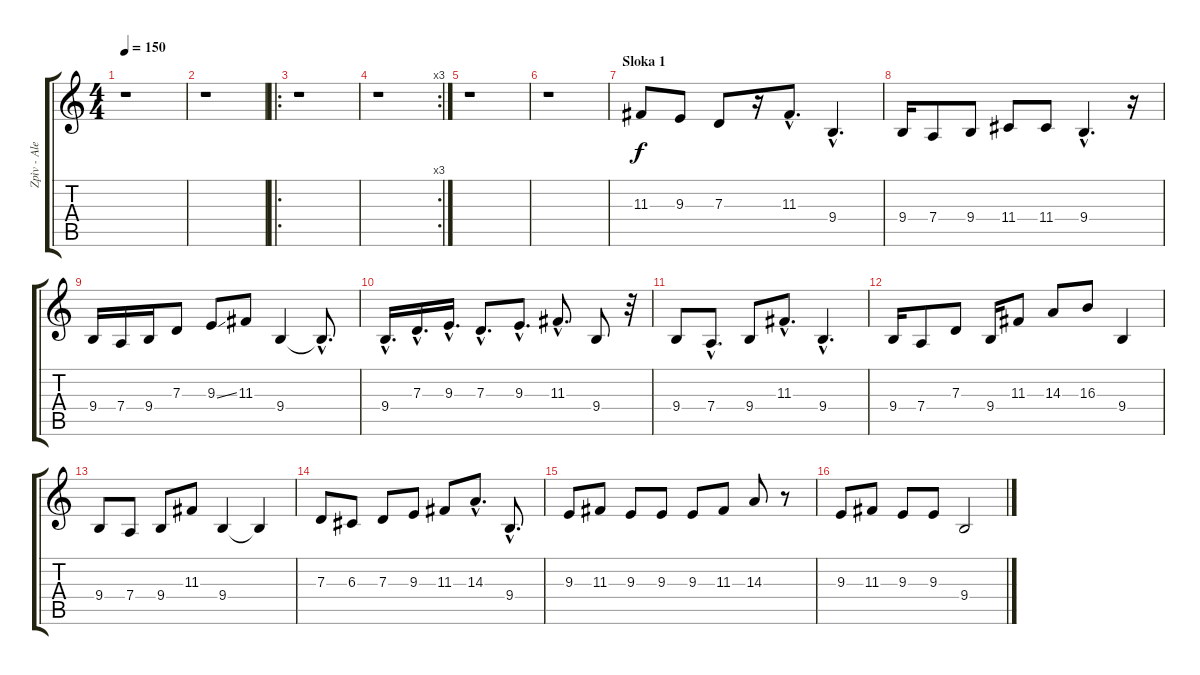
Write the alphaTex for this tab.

\track ("Zpìv - Aleš Brichta" "Zpìv - Ale") {instrument lead6voice}
\staff {score tabs}
\tuning (E4 B3 G3 D3 A2 E2) {hide}
\ts (4 4)
\tempo 150
\clef g2
\ks c
r.1{dy f} |
r.1 |
\ro
r.1 |
\rc 3
r.1 |
r.1 |
r.1 |
\section ("" "Sloka 1")
11.3.8 9.3.8 7.3.8 r.16 11.3{hac}.8{d} 9.4{hac}.4{d} |
9.4.16 7.4.8 9.4.8 11.4.8 11.4.8 9.4{hac}.4{d} r.16 |
9.4.16 7.4.16 9.4.16 7.3.8 9.3{ss}.8 11.3.8 9.4.4 9.4{hac t}.8{d} |
9.4{hac}.16{d} 7.3{hac}.16{d} 9.3{hac}.16{d} 7.3{hac}.8{d} 9.3{hac}.8{d} 11.3{hac}.8{d} 9.4.8 r.32 |
9.4.8 7.4{hac}.8{d} 9.4.8 11.3{hac}.8{d} 9.4{hac}.4{d} |
9.4.16 7.4.8 7.3.8 9.4.16 11.3.8 14.3.8 16.3.8 9.4.4 |
9.4.8 7.4.8 9.4.8 11.3.8 9.4.4 9.4{t}.4 |
7.3.8 6.3.8 7.3.8 9.3.8 11.3.8 14.3{hac}.8{d} 9.4{hac}.8{d} |
9.3.8 11.3.8 9.3.8 9.3.8 9.3.8 11.3.8 14.3.8 r.8 |
9.3.8 11.3.8 9.3.8 9.3.8 9.4.2
